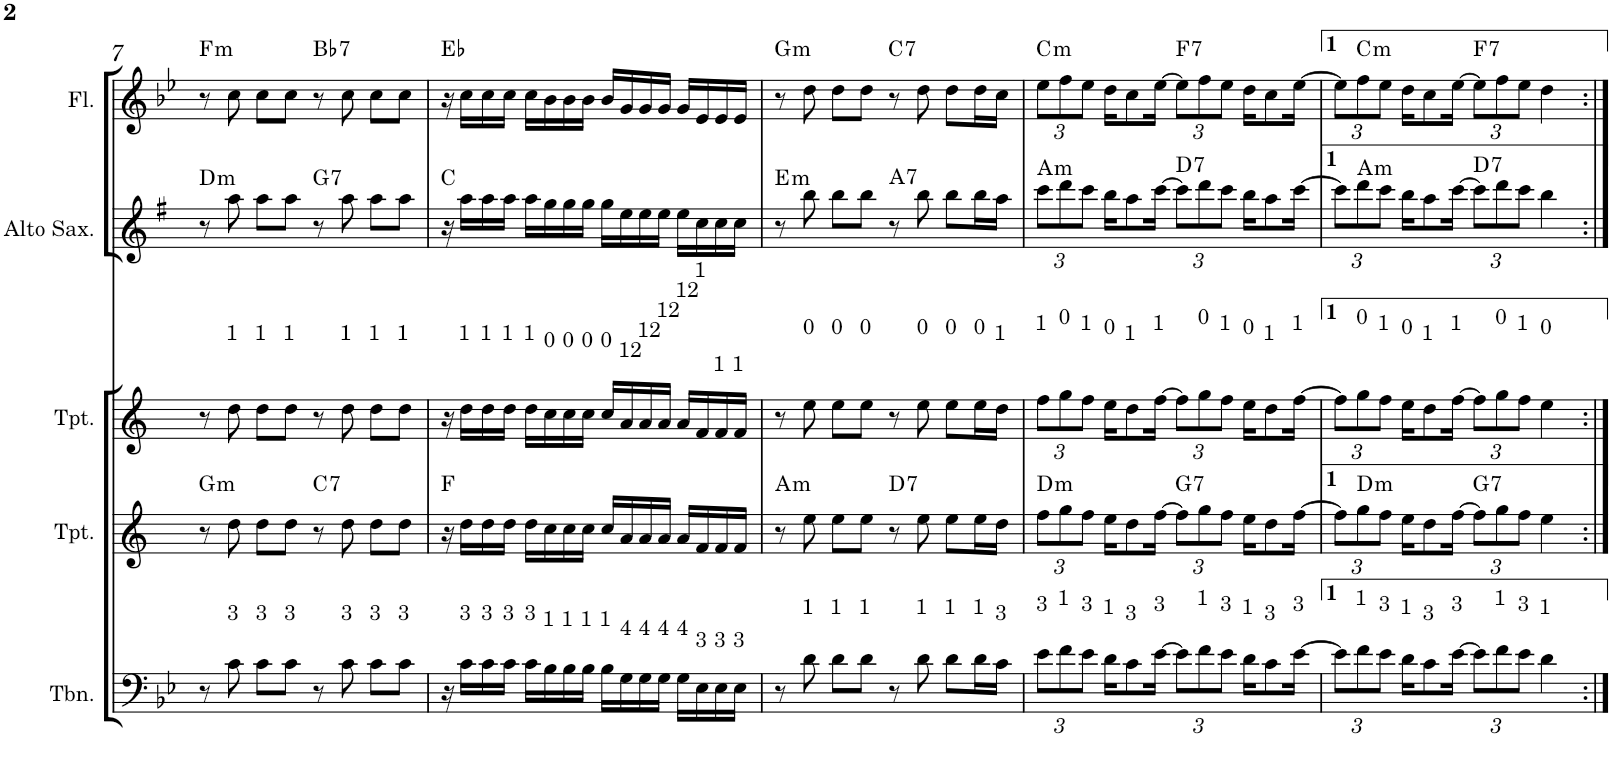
**kern	**kern	**harte	**kern	**kern	**harte	**kern	**harte
*part5	*part4	*part4	*part3	*part2	*part2	*part1	*part1
*staff5	*staff4	*	*staff3	*staff2	*	*staff1	*
*I"C clavF	*I"Bb	*	*I"Bb - Pirata	*I"Eb	*	*I"C clavG	*
!!LO:PB:g=z
*clefF4	*clefG2	*	*clefG2	*clefG2	*	*clefG2	*
*	*Trd1c2	*	*Trd1c2	*Trd5c9	*	*	*
*k[b-e-]	*k[]	*	*k[]	*k[f#]	*	*k[b-e-]	*
*B-:	*	*	*	*G:	*	*B-:	*
*M4/4	*M4/4	*	*M4/4	*M4/4	*	*M4/4	*
=7	=7	=7	=7	=7	=7	=7	=7
!	!	!LO:H:kt=m	!	!	!LO:H:kt=m	!	!LO:H:kt=m
8r	8r	G:min	8r	8r	D:min	8r	F:min
!	!	!	!LO:TX:a:t=1	!	!	!	!
!LO:TX:a:t=3	!	!	!	!	!	!	!
8c\	8dd\	.	8dd\	8aa\	.	8cc\	.
!	!	!	!LO:TX:a:t=1	!	!	!	!
!LO:TX:a:t=3	!	!	!	!	!	!	!
8c\L	8dd\L	.	8dd\L	8aa\L	.	8cc\L	.
!	!	!	!LO:TX:a:t=1	!	!	!	!
!LO:TX:a:t=3	!	!	!	!	!	!	!
8c\J	8dd\J	.	8dd\J	8aa\J	.	8cc\J	.
!	!	!LO:H:kt=7	!	!	!LO:H:kt=7	!	!LO:H:kt=7
8r	8r	C:7	8r	8r	G:7	8r	Bb:7
!	!	!	!LO:TX:a:t=1	!	!	!	!
!LO:TX:a:t=3	!	!	!	!	!	!	!
8c\	8dd\	.	8dd\	8aa\	.	8cc\	.
!	!	!	!LO:TX:a:t=1	!	!	!	!
!LO:TX:a:t=3	!	!	!	!	!	!	!
8c\L	8dd\L	.	8dd\L	8aa\L	.	8cc\L	.
!	!	!	!LO:TX:a:t=1	!	!	!	!
!LO:TX:a:t=3	!	!	!	!	!	!	!
8c\J	8dd\J	.	8dd\J	8aa\J	.	8cc\J	.
=8	=8	=8	=8	=8	=8	=8	=8
16r	16r	F:maj	16r	16r	C:maj	16r	Eb:maj
!	!	!	!LO:TX:a:t=1	!	!	!	!
!LO:TX:a:t=3	!	!	!	!	!	!	!
16c\LL	16dd\LL	.	16dd\LL	16aa\LL	.	16cc\LL	.
!	!	!	!LO:TX:a:t=1	!	!	!	!
!LO:TX:a:t=3	!	!	!	!	!	!	!
16c\	16dd\	.	16dd\	16aa\	.	16cc\	.
!	!	!	!LO:TX:a:t=1	!	!	!	!
!LO:TX:a:t=3	!	!	!	!	!	!	!
16c\JJ	16dd\JJ	.	16dd\JJ	16aa\JJ	.	16cc\JJ	.
!	!	!	!LO:TX:a:t=1	!	!	!	!
!LO:TX:a:t=3	!	!	!	!	!	!	!
16c\LL	16dd\LL	.	16dd\LL	16aa\LL	.	16cc\LL	.
!	!	!	!LO:TX:a:t=0	!	!	!	!
!LO:TX:a:t=1	!	!	!	!	!	!	!
16B-\	16cc\	.	16cc\	16gg\	.	16b-\	.
!	!	!	!LO:TX:a:t=0	!	!	!	!
!LO:TX:a:t=1	!	!	!	!	!	!	!
16B-\	16cc\	.	16cc\	16gg\	.	16b-\	.
!	!	!	!LO:TX:a:t=0	!	!	!	!
!LO:TX:a:t=1	!	!	!	!	!	!	!
16B-\JJ	16cc\JJ	.	16cc\JJ	16gg\JJ	.	16b-\JJ	.
!	!	!	!LO:TX:a:t=0	!	!	!	!
!LO:TX:a:t=1	!	!	!	!	!	!	!
16B-\LL	16cc/LL	.	16cc/LL	16gg\LL	.	16b-/LL	.
!	!	!	!LO:TX:a:t=12	!	!	!	!
!LO:TX:a:t=4	!	!	!	!	!	!	!
16G\	16a/	.	16a/	16ee\	.	16g/	.
!	!	!	!LO:TX:a:t=12	!	!	!	!
!LO:TX:a:t=4	!	!	!	!	!	!	!
16G\	16a/	.	16a/	16ee\	.	16g/	.
!	!	!	!LO:TX:a:t=12	!	!	!	!
!LO:TX:a:t=4	!	!	!	!	!	!	!
16G\JJ	16a/JJ	.	16a/JJ	16ee\JJ	.	16g/JJ	.
!	!	!	!LO:TX:a:t=12	!	!	!	!
!LO:TX:a:t=4	!	!	!	!	!	!	!
16G\LL	16a/LL	.	16a/LL	16ee\LL	.	16g/LL	.
!	!	!	!LO:TX:a:t=1	!	!	!	!
!LO:TX:a:t=3	!	!	!	!	!	!	!
16E-\	16f/	.	16f/	16cc\	.	16e-/	.
!	!	!	!LO:TX:a:t=1	!	!	!	!
!LO:TX:a:t=3	!	!	!	!	!	!	!
16E-\	16f/	.	16f/	16cc\	.	16e-/	.
!	!	!	!LO:TX:a:t=1	!	!	!	!
!LO:TX:a:t=3	!	!	!	!	!	!	!
16E-\JJ	16f/JJ	.	16f/JJ	16cc\JJ	.	16e-/JJ	.
=9	=9	=9	=9	=9	=9	=9	=9
!	!	!LO:H:kt=m	!	!	!LO:H:kt=m	!	!LO:H:kt=m
8r	8r	A:min	8r	8r	E:min	8r	G:min
!	!	!	!LO:TX:a:t=0	!	!	!	!
!LO:TX:a:t=1	!	!	!	!	!	!	!
8d\	8ee\	.	8ee\	8bb\	.	8dd\	.
!	!	!	!LO:TX:a:t=0	!	!	!	!
!LO:TX:a:t=1	!	!	!	!	!	!	!
8d\L	8ee\L	.	8ee\L	8bb\L	.	8dd\L	.
!	!	!	!LO:TX:a:t=0	!	!	!	!
!LO:TX:a:t=1	!	!	!	!	!	!	!
8d\J	8ee\J	.	8ee\J	8bb\J	.	8dd\J	.
!	!	!LO:H:kt=7	!	!	!LO:H:kt=7	!	!LO:H:kt=7
8r	8r	D:7	8r	8r	A:7	8r	C:7
!	!	!	!LO:TX:a:t=0	!	!	!	!
!LO:TX:a:t=1	!	!	!	!	!	!	!
8d\	8ee\	.	8ee\	8bb\	.	8dd\	.
!	!	!	!LO:TX:a:t=0	!	!	!	!
!LO:TX:a:t=1	!	!	!	!	!	!	!
8d\L	8ee\L	.	8ee\L	8bb\L	.	8dd\L	.
!	!	!	!LO:TX:a:t=0	!	!	!	!
!LO:TX:a:t=1	!	!	!	!	!	!	!
16d\L	16ee\L	.	16ee\L	16bb\L	.	16dd\L	.
!	!	!	!LO:TX:a:t=1	!	!	!	!
!LO:TX:a:t=3	!	!	!	!	!	!	!
16c\JJ	16dd\JJ	.	16dd\JJ	16aa\JJ	.	16cc\JJ	.
=10	=10	=10	=10	=10	=10	=10	=10
*Xbrackettup	*Xbrackettup	*	*Xbrackettup	*Xbrackettup	*	*Xbrackettup	*
!	!	!	!LO:TX:a:t=1	!	!	!	!
!LO:TX:a:t=3	!	!LO:H:kt=m	!	!	!LO:H:kt=m	!	!LO:H:kt=m
12e-\L	12ff\L	D:min	12ff\L	12ccc\L	A:min	12ee-\L	C:min
!	!	!	!LO:TX:a:t=0	!	!	!	!
!LO:TX:a:t=1	!	!	!	!	!	!	!
12f\	12gg\	.	12gg\	12ddd\	.	12ff\	.
!	!	!	!LO:TX:a:t=1	!	!	!	!
!LO:TX:a:t=3	!	!	!	!	!	!	!
12e-\J	12ff\J	.	12ff\J	12ccc\J	.	12ee-\J	.
!	!	!	!LO:TX:a:t=0	!	!	!	!
!LO:TX:a:t=1	!	!	!	!	!	!	!
16d\KL	16ee\KL	.	16ee\KL	16bb\KL	.	16dd\KL	.
!	!	!	!LO:TX:a:t=1	!	!	!	!
!LO:TX:a:t=3	!	!	!	!	!	!	!
8c\	8dd\	.	8dd\	8aa\	.	8cc\	.
!	!	!	!LO:TX:a:t=1	!	!	!	!
!LO:TX:a:t=3	!	!	!	!	!	!	!
[>16e-\Jk	[>16ff\Jk	.	[>16ff\Jk	[>16ccc\Jk	.	[>16ee-\Jk	.
!	!	!LO:H:kt=7	!	!	!LO:H:kt=7	!	!LO:H:kt=7
12e-\L]	12ff\L]	G:7	12ff\L]	12ccc\L]	D:7	12ee-\L]	F:7
!	!	!	!LO:TX:a:t=0	!	!	!	!
!LO:TX:a:t=1	!	!	!	!	!	!	!
12f\	12gg\	.	12gg\	12ddd\	.	12ff\	.
!	!	!	!LO:TX:a:t=1	!	!	!	!
!LO:TX:a:t=3	!	!	!	!	!	!	!
12e-\J	12ff\J	.	12ff\J	12ccc\J	.	12ee-\J	.
!	!	!	!LO:TX:a:t=0	!	!	!	!
!LO:TX:a:t=1	!	!	!	!	!	!	!
16d\KL	16ee\KL	.	16ee\KL	16bb\KL	.	16dd\KL	.
!	!	!	!LO:TX:a:t=1	!	!	!	!
!LO:TX:a:t=3	!	!	!	!	!	!	!
8c\	8dd\	.	8dd\	8aa\	.	8cc\	.
!	!	!	!LO:TX:a:t=1	!	!	!	!
!LO:TX:a:t=3	!	!	!	!	!	!	!
[>16e-\Jk	[>16ff\Jk	.	[>16ff\Jk	[>16ccc\Jk	.	[>16ee-\Jk	.
=11	=11	=11	=11	=11	=11	=11	=11
12e-\L]	12ff\L]	.	12ff\L]	12ccc\L]	.	12ee-\L]	.
!	!	!	!LO:TX:a:t=0	!	!	!	!
!LO:TX:a:t=1	!	!LO:H:kt=m	!	!	!LO:H:kt=m	!	!LO:H:kt=m
12f\	12gg\	D:min	12gg\	12ddd\	A:min	12ff\	C:min
!	!	!	!LO:TX:a:t=1	!	!	!	!
!LO:TX:a:t=3	!	!	!	!	!	!	!
12e-\J	12ff\J	.	12ff\J	12ccc\J	.	12ee-\J	.
!	!	!	!LO:TX:a:t=0	!	!	!	!
!LO:TX:a:t=1	!	!	!	!	!	!	!
16d\KL	16ee\KL	.	16ee\KL	16bb\KL	.	16dd\KL	.
!	!	!	!LO:TX:a:t=1	!	!	!	!
!LO:TX:a:t=3	!	!	!	!	!	!	!
8c\	8dd\	.	8dd\	8aa\	.	8cc\	.
!	!	!	!LO:TX:a:t=1	!	!	!	!
!LO:TX:a:t=3	!	!	!	!	!	!	!
[>16e-\Jk	[>16ff\Jk	.	[>16ff\Jk	[>16ccc\Jk	.	[>16ee-\Jk	.
!	!	!LO:H:kt=7	!	!	!LO:H:kt=7	!	!LO:H:kt=7
12e-\L]	12ff\L]	G:7	12ff\L]	12ccc\L]	D:7	12ee-\L]	F:7
!	!	!	!LO:TX:a:t=0	!	!	!	!
!LO:TX:a:t=1	!	!	!	!	!	!	!
12f\	12gg\	.	12gg\	12ddd\	.	12ff\	.
!	!	!	!LO:TX:a:t=1	!	!	!	!
!LO:TX:a:t=3	!	!	!	!	!	!	!
12e-\J	12ff\J	.	12ff\J	12ccc\J	.	12ee-\J	.
!	!	!	!LO:TX:a:t=0	!	!	!	!
!LO:TX:a:t=1	!	!	!	!	!	!	!
4d\	4ee\	.	4ee\	4bb\	.	4dd\	.
=:|!	=:|!	=:|!	=:|!	=:|!	=:|!	=:|!	=:|!
*-	*-	*-	*-	*-	*-	*-	*-
